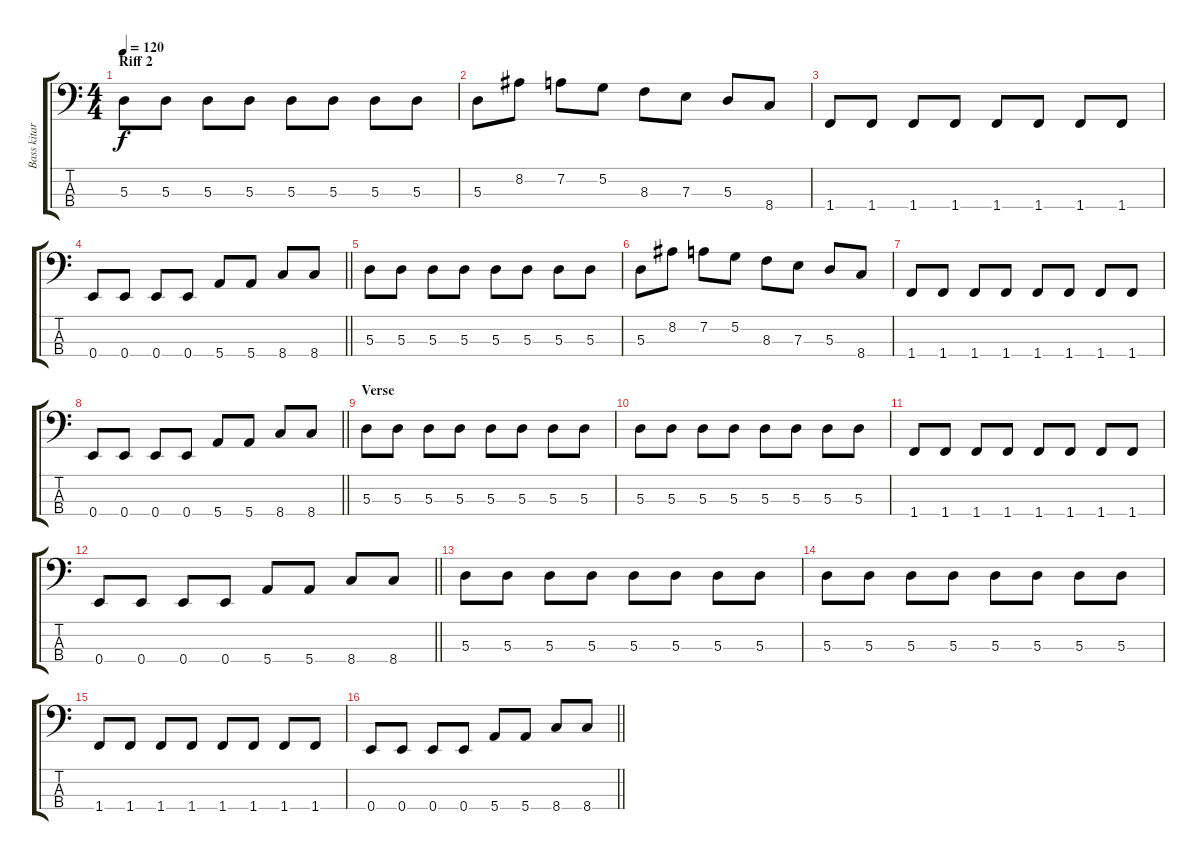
\track ("Bass kitara" "Bass kitar") {instrument electricbassfinger}
\staff {score tabs}
\tuning (G2 D2 A1 E1) {hide}
\ts (4 4)
\section ("" "Riff 2")
\tempo 120
\clef f4
\ks c
5.3.8{dy f} 5.3.8 5.3.8 5.3.8 5.3.8 5.3.8 5.3.8 5.3.8 |
5.3.8 8.2.8 7.2.8 5.2.8 8.3.8 7.3.8 5.3.8 8.4.8 |
1.4.8 1.4.8 1.4.8 1.4.8 1.4.8 1.4.8 1.4.8 1.4.8 |
\barLineRight lightlight
0.4.8 0.4.8 0.4.8 0.4.8 5.4.8 5.4.8 8.4.8 8.4.8 |
5.3.8 5.3.8 5.3.8 5.3.8 5.3.8 5.3.8 5.3.8 5.3.8 |
5.3.8 8.2.8 7.2.8 5.2.8 8.3.8 7.3.8 5.3.8 8.4.8 |
1.4.8 1.4.8 1.4.8 1.4.8 1.4.8 1.4.8 1.4.8 1.4.8 |
\barLineRight lightlight
0.4.8 0.4.8 0.4.8 0.4.8 5.4.8 5.4.8 8.4.8 8.4.8 |
\section ("" "Verse")
5.3.8 5.3.8 5.3.8 5.3.8 5.3.8 5.3.8 5.3.8 5.3.8 |
5.3.8 5.3.8 5.3.8 5.3.8 5.3.8 5.3.8 5.3.8 5.3.8 |
1.4.8 1.4.8 1.4.8 1.4.8 1.4.8 1.4.8 1.4.8 1.4.8 |
\barLineRight lightlight
0.4.8 0.4.8 0.4.8 0.4.8 5.4.8 5.4.8 8.4.8 8.4.8 |
5.3.8 5.3.8 5.3.8 5.3.8 5.3.8 5.3.8 5.3.8 5.3.8 |
5.3.8 5.3.8 5.3.8 5.3.8 5.3.8 5.3.8 5.3.8 5.3.8 |
1.4.8 1.4.8 1.4.8 1.4.8 1.4.8 1.4.8 1.4.8 1.4.8 |
\barLineRight lightlight
0.4.8 0.4.8 0.4.8 0.4.8 5.4.8 5.4.8 8.4.8 8.4.8
